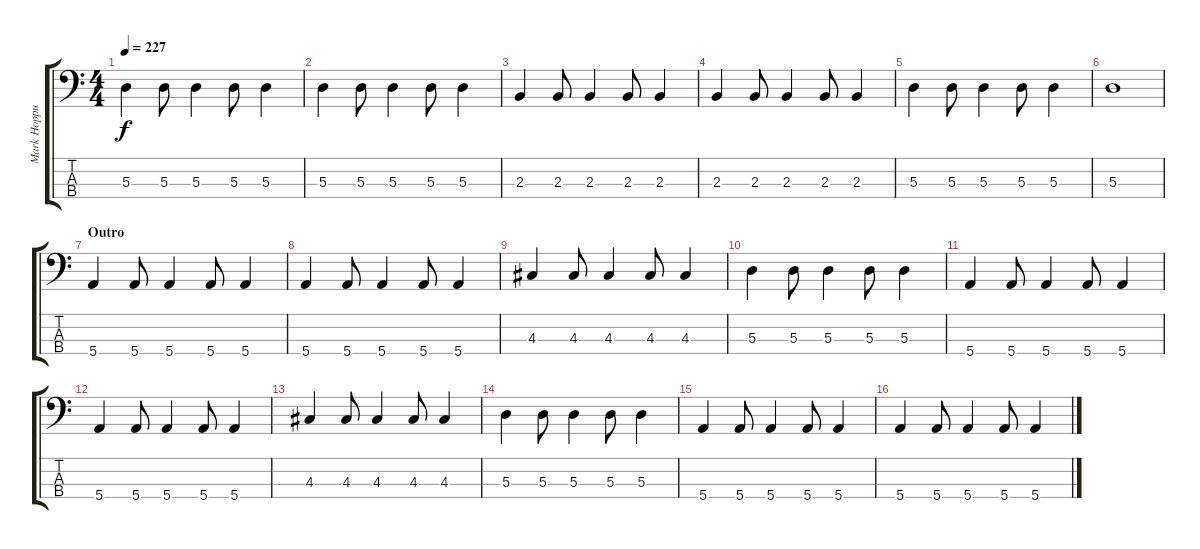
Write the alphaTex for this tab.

\track ("Mark Hoppus - Bajo" "Mark Hoppu") {instrument electricbasspick}
\staff {score tabs}
\tuning (G2 D2 A1 E1) {hide}
\ts (4 4)
\tempo 227
\clef f4
\ks c
5.3.4{dy f} 5.3.8 5.3.4 5.3.8 5.3.4 |
5.3.4 5.3.8 5.3.4 5.3.8 5.3.4 |
2.3.4 2.3.8 2.3.4 2.3.8 2.3.4 |
2.3.4 2.3.8 2.3.4 2.3.8 2.3.4 |
5.3.4 5.3.8 5.3.4 5.3.8 5.3.4 |
5.3.1 |
\section ("" "Outro")
5.4.4 5.4.8 5.4.4 5.4.8 5.4.4 |
5.4.4 5.4.8 5.4.4 5.4.8 5.4.4 |
4.3.4 4.3.8 4.3.4 4.3.8 4.3.4 |
5.3.4 5.3.8 5.3.4 5.3.8 5.3.4 |
5.4.4 5.4.8 5.4.4 5.4.8 5.4.4 |
5.4.4 5.4.8 5.4.4 5.4.8 5.4.4 |
4.3.4 4.3.8 4.3.4 4.3.8 4.3.4 |
5.3.4 5.3.8 5.3.4 5.3.8 5.3.4 |
5.4.4 5.4.8 5.4.4 5.4.8 5.4.4 |
5.4.4 5.4.8 5.4.4 5.4.8 5.4.4
